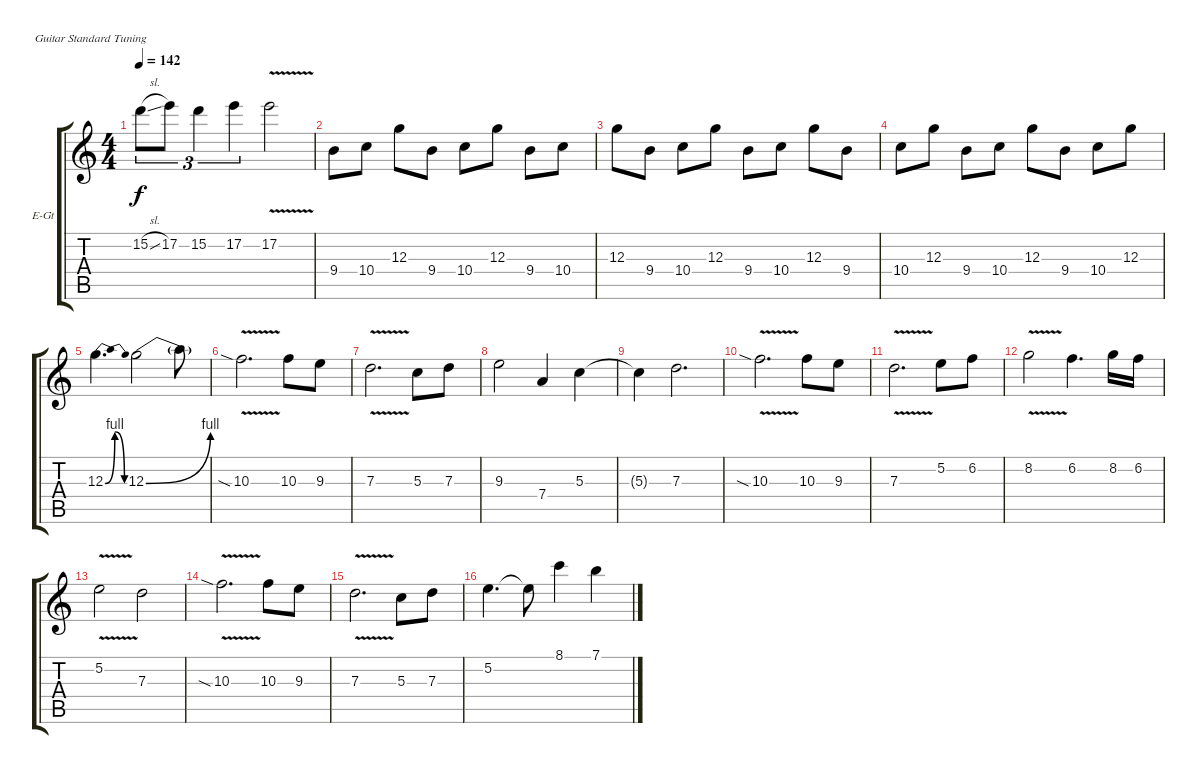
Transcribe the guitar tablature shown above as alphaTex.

\bracketExtendMode groupsimilarinstruments
\firstSystemTrackNameOrientation horizontal
\otherSystemsTrackNameOrientation horizontal
\track ("Solo" "E-Gt") {instrument distortionguitar}
\staff {score tabs}
\tuning (E4 B3 G3 D3 A2 E2)
\ts (4 4)
\tempo 142
\clef g2
\ks c
15.2{sl}.8{tu (3 2) dy f} 17.2.8{tu (3 2)} 15.2.4{tu (3 2)} 17.2.4{tu (3 2)} 17.2{v}.2 |
9.4.8 10.4.8 12.3.8 9.4.8 10.4.8 12.3.8 9.4.8 10.4.8 |
12.3.8 9.4.8 10.4.8 12.3.8 9.4.8 10.4.8 12.3.8 9.4.8 |
10.4.8 12.3.8 9.4.8 10.4.8 12.3.8 9.4.8 10.4.8 12.3.8 |
12.3{be (bendrelease 0 0 20.4 4 34.8 4 45.6 0)}.4{d} 12.3{be (bend 0 0 15 4)}.2 12.3{t}.8 |
10.3{v sia}.2{d} 10.3.8 9.3.8 |
7.3{v}.2{d} 5.3.8 7.3.8 |
9.3.2 7.4.4 5.3.4 |
5.3{t}.4 7.3.2{d} |
10.3{v sia}.2{d} 10.3.8 9.3.8 |
7.3{v}.2{d} 5.2.8 6.2.8 |
8.2{v}.2 6.2.4{d} 8.2.16 6.2.16 |
5.2{v}.2 7.3.2 |
10.3{v sia}.2{d} 10.3.8 9.3.8 |
7.3{v}.2{d} 5.3.8 7.3.8 |
5.2.4{d} 5.2{t}.8 8.1.4 7.1.4
